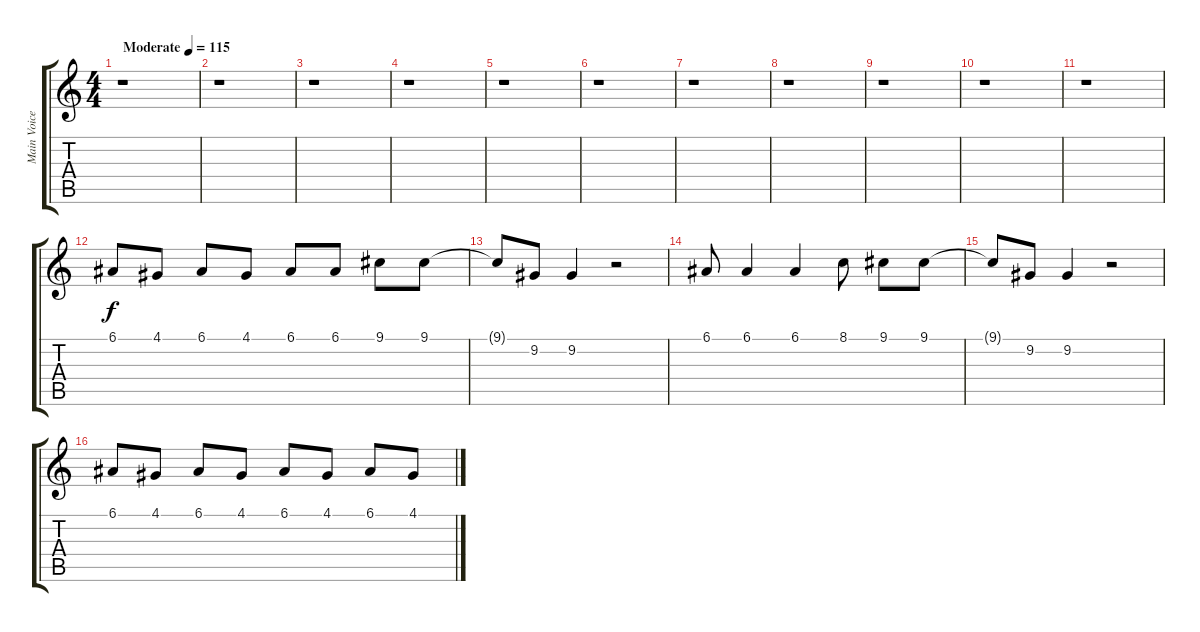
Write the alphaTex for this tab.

\track ("Main Voice" "Main Voice") {instrument piccolo}
\staff {score tabs}
\tuning (E4 B3 G3 D3 A2 E2) {hide}
\ts (4 4)
\tempo (115 "Moderate")
\clef g2
\ks c
r.1{dy f instrument piccolo} |
r.1 |
r.1 |
r.1 |
r.1 |
r.1 |
r.1 |
r.1 |
r.1 |
r.1 |
r.1 |
6.1.8 4.1.8 6.1.8 4.1.8 6.1.8 6.1.8 9.1.8 9.1.8 |
9.1{t}.8 9.2.8 9.2.4 r.2 |
6.1.8 6.1.4 6.1.4 8.1.8 9.1.8 9.1.8 |
9.1{t}.8 9.2.8 9.2.4 r.2 |
6.1.8 4.1.8 6.1.8 4.1.8 6.1.8 4.1.8 6.1.8 4.1.8
